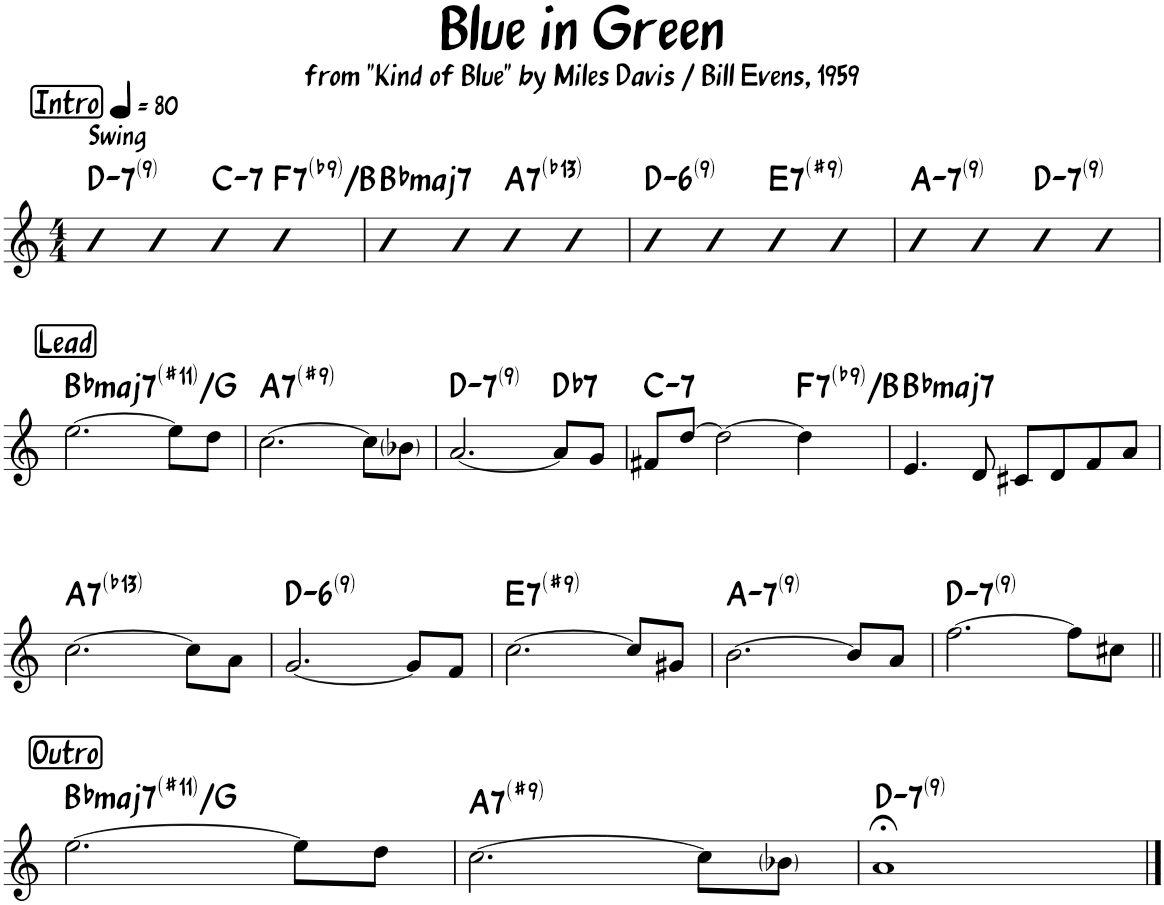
**kern	**harte
*part1	*part1
*staff1	*
*I"Piano	*
*I'Pno.	*
*clefG2	*
*k[]	*
*M4/4	*
*MM80	*
!!LO:REH:place=s1:a:rj:fs=14:t=Intro
=1	=1
!LO:TX:a:t=Swing	!LO:H:kt=7
4b	D:min7(9)
4b	.
!	!LO:H:kt=7
4b	C:min7
!	!LO:H:kt=7
4b	F:7(b9)/#4
=2	=2
!	!LO:H:kt=maj7
4b	Bb:maj7
4b	.
!	!LO:H:kt=7
4b	A:7(b13)
4b	.
=3	=3
!	!LO:H:kt=6
4b	D:min6(9)
4b	.
!	!LO:H:kt=7
4b	E:7(#9)
4b	.
=4	=4
!	!LO:H:kt=7
4b	A:min7(9)
4b	.
!	!LO:H:kt=7
4b	D:min7(9)
4b	.
!!LO:LB:g=z
!!LO:REH:place=s1:a:rj:fs=14:t=Lead
=5	=5
!	!LO:H:kt=maj7
[2.ee\	Bb:maj7(#11)/6
8ee\L]	.
8dd\J	.
=6	=6
!	!LO:H:kt=7
[2.cc\	A:7(#9)
8cc\L]	.
8b-X\J	.
=7	=7
!	!LO:H:kt=7
[2.a/	D:min7(9)
!	!LO:H:kt=7
8a/L]	Db:7
8g/J	.
=8	=8
!	!LO:H:kt=7
8f#X/L	C:min7
[8dd/J	.
2dd\_	.
!	!LO:H:kt=7
4dd\]	F:7(b9)/#4
=9	=9
!	!LO:H:kt=maj7
4.e/	Bb:maj7
8d/	.
8c#X/L	.
8d/	.
8f/	.
8a/J	.
!!LO:LB:g=z
=10	=10
!	!LO:H:kt=7
[2.cc\	A:7(b13)
8cc\L]	.
8a\J	.
=11	=11
!	!LO:H:kt=6
[2.g/	D:min6(9)
8g/L]	.
8f/J	.
=12	=12
!	!LO:H:kt=7
[2.cc\	E:7(#9)
8cc/L]	.
8g#X/J	.
=13	=13
!	!LO:H:kt=7
[2.b\	A:min7(9)
8b/L]	.
8a/J	.
=14	=14
!	!LO:H:kt=7
[2.ff\	D:min7(9)
8ff\L]	.
8cc#X\J	.
!!LO:LB:g=z
!!LO:REH:place=s1:a:rj:fs=14:t=Outro
=15||	=15||
!	!LO:H:kt=maj7
[2.ee\	Bb:maj7(#11)/6
8ee\L]	.
8dd\J	.
=16	=16
!	!LO:H:kt=7
[2.cc\	A:7(#9)
8cc\L]	.
8b-X\J	.
=17	=17
!	!LO:H:kt=7
1a;<	D:min7(9)
==	==
*-	*-
